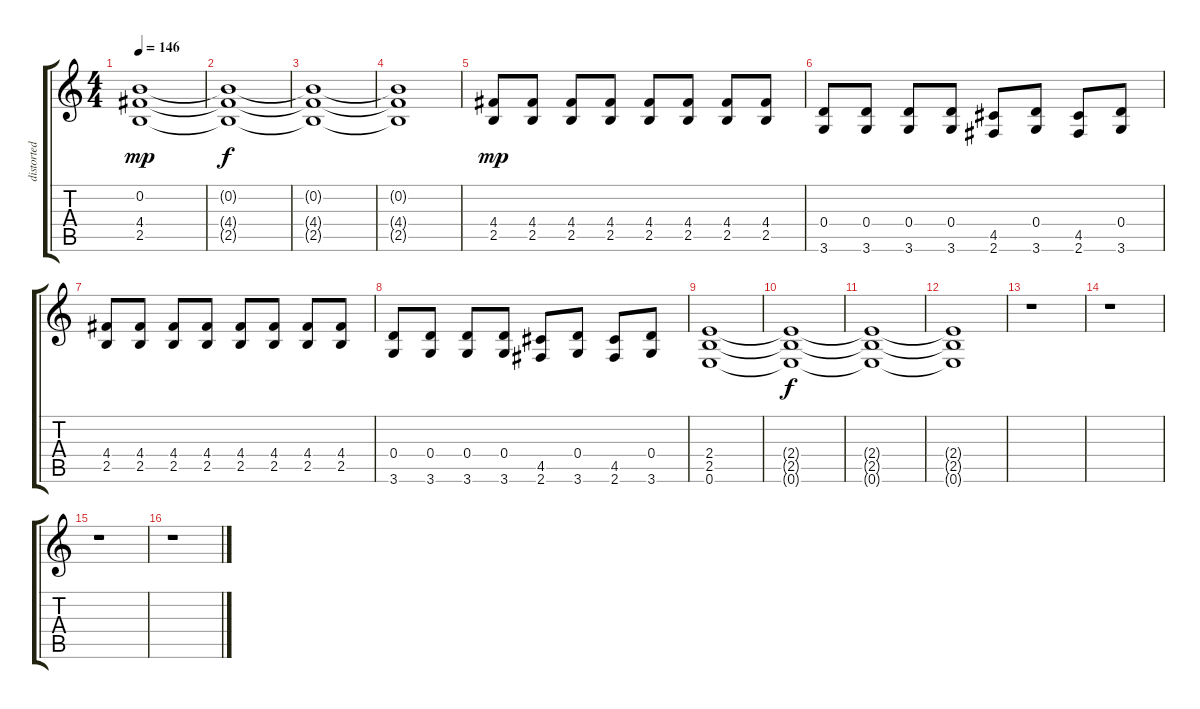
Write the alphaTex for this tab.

\track ("distorted guitar" "distorted ") {instrument distortionguitar}
\staff {score tabs}
\tuning (E4 B3 G3 D3 A2 E2) {hide}
\ts (4 4)
\tempo 146
\clef g2
\ks c
(0.2 4.4 2.5).1{dy mp} |
(0.2{t} 4.4{t} 2.5{t}).1{dy f} |
(0.2{t} 4.4{t} 2.5{t}).1 |
(0.2{t} 4.4{t} 2.5{t}).1 |
(4.4 2.5).8{dy mp} (4.4 2.5).8 (4.4 2.5).8 (4.4 2.5).8 (4.4 2.5).8 (4.4 2.5).8 (4.4 2.5).8 (4.4 2.5).8 |
(0.4 3.6).8 (0.4 3.6).8 (0.4 3.6).8 (0.4 3.6).8 (4.5 2.6).8 (0.4 3.6).8 (4.5 2.6).8 (0.4 3.6).8 |
(4.4 2.5).8 (4.4 2.5).8 (4.4 2.5).8 (4.4 2.5).8 (4.4 2.5).8 (4.4 2.5).8 (4.4 2.5).8 (4.4 2.5).8 |
(0.4 3.6).8 (0.4 3.6).8 (0.4 3.6).8 (0.4 3.6).8 (4.5 2.6).8 (0.4 3.6).8 (4.5 2.6).8 (0.4 3.6).8 |
(2.4 2.5 0.6).1 |
(2.4{t} 2.5{t} 0.6{t}).1{dy f} |
(2.4{t} 2.5{t} 0.6{t}).1 |
(2.4{t} 2.5{t} 0.6{t}).1 |
r.1 |
r.1 |
r.1 |
r.1
